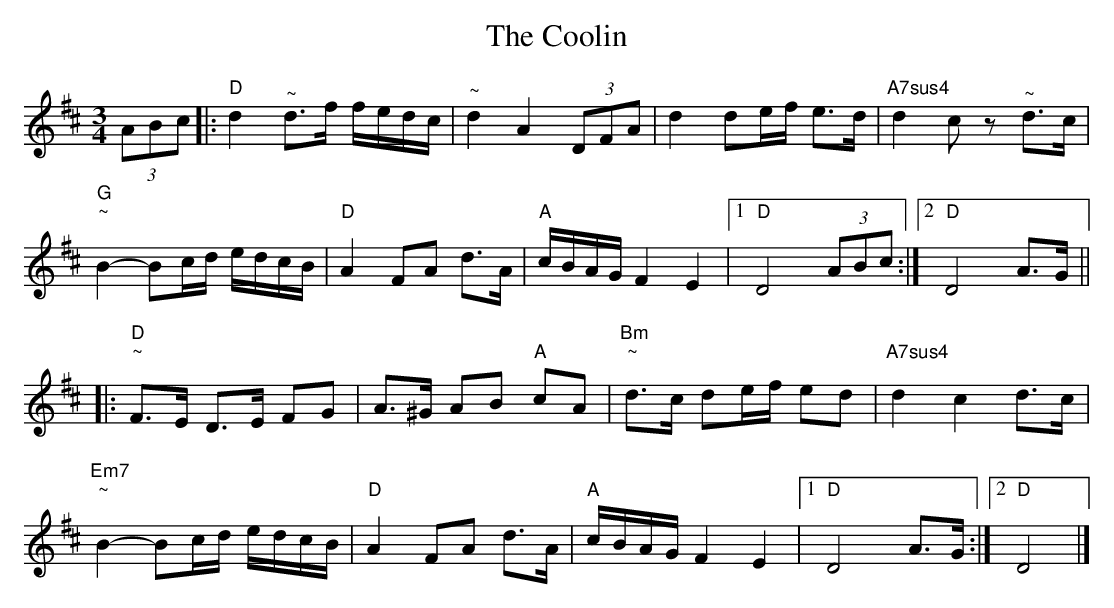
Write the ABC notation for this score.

X:1
T:Coolin, The
L:1/4
M:3/4
K:D
V:1
(3A/B/c/ |: "D" d"^~" d/>f/ f/4e/4d/4c/4 |"^~" d A (3D/F/A/ | d d/e/4f/4 e/>d/ |  "A7sus4" d c/ z/"^~" d/>c/ |
"G""^~" B- B/c/4d/4 e/4d/4c/4B/4 | "D" A F/A/ d/>A/ | "A" c/4B/4A/4G/4 F E |1  "D" D2 (3A/B/c/ :|2 "D" D2 A/>G/ ||
|:"D""^~" F/>E/ D/>E/ F/G/ | A/>^G/ A/B/ "A" c/A/ |  "Bm""^~" d/>c/ d/e/4f/4 e/d/ | "A7sus4" d c d/>c/ |
"Em7""^~" B- B/c/4d/4 e/4d/4c/4B/4 | "D" A F/A/ d/>A/ |  "A" c/4B/4A/4G/4 F E |1 "D" D2 A/>G/ :|2 "D" D2 |]
